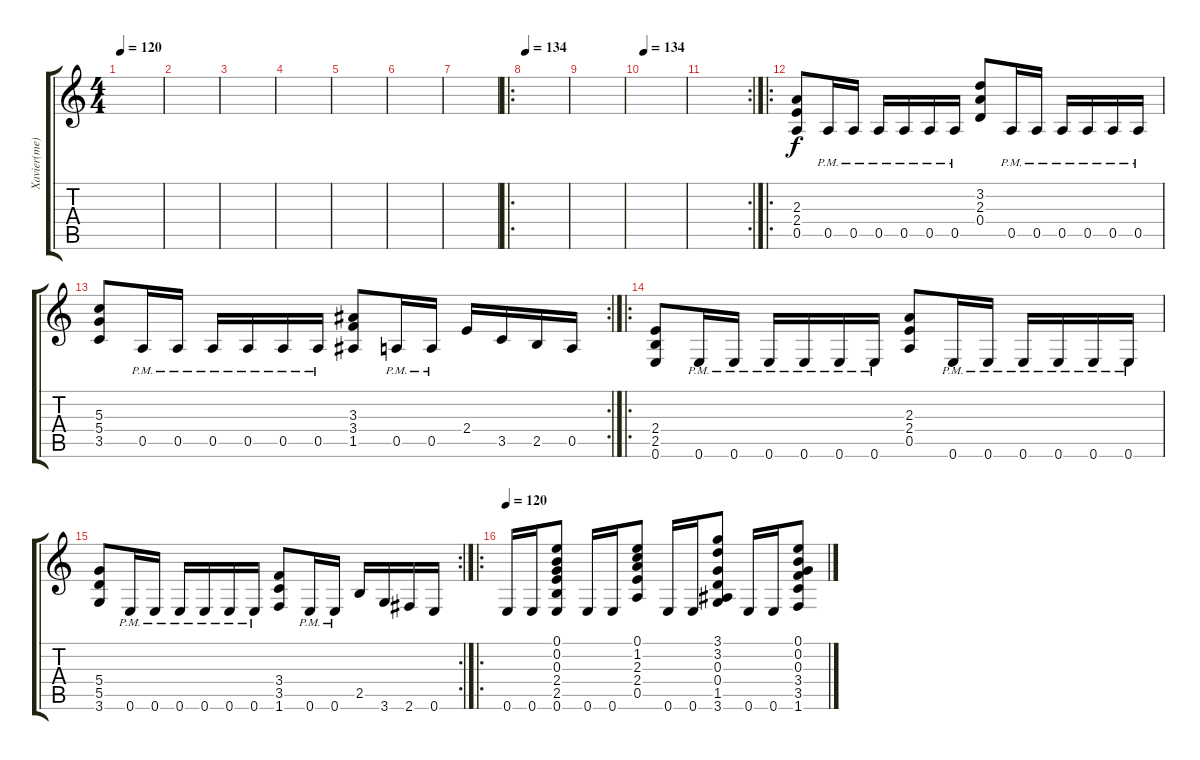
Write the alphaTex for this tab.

\track ("Xavier(me)" "Xavier(me)") {instrument distortionguitar}
\staff {score tabs}
\tuning (E4 B3 G3 D3 A2 E2) {hide}
\ts (4 4)
\tempo 120
\clef g2
\ks c
|
|
|
|
|
|
|
\ro
\tempo 134
|
|
\tempo 134
|
\rc 2
|
\ro
(2.3 2.4 0.5).8 0.5{pm}.16 0.5{pm}.16 0.5{pm}.16 0.5{pm}.16 0.5{pm}.16 0.5{pm}.16 (3.2 2.3 0.4).8 0.5{pm}.16 0.5{pm}.16 0.5{pm}.16 0.5{pm}.16 0.5{pm}.16 0.5{pm}.16 |
\rc 2
(5.3 5.4 3.5).8 0.5{pm}.16 0.5{pm}.16 0.5{pm}.16 0.5{pm}.16 0.5{pm}.16 0.5{pm}.16 (3.3 3.4 1.5).8 0.5{pm}.16 0.5{pm}.16 2.4.16 3.5.16 2.5.16 0.5.16 |
\ro
(2.4 2.5 0.6).8 0.6{pm}.16 0.6{pm}.16 0.6{pm}.16 0.6{pm}.16 0.6{pm}.16 0.6{pm}.16 (2.3 2.4 0.5).8 0.6{pm}.16 0.6{pm}.16 0.6{pm}.16 0.6{pm}.16 0.6{pm}.16 0.6{pm}.16 |
\rc 2
(5.4 5.5 3.6).8 0.6{pm}.16 0.6{pm}.16 0.6{pm}.16 0.6{pm}.16 0.6{pm}.16 0.6{pm}.16 (3.4 3.5 1.6).8 0.6{pm}.16 0.6{pm}.16 2.5.16 3.6.16 2.6.16 0.6.16 |
\ro
\tempo 120
0.6.16{volume 10 instrument electricguitarclean} 0.6.16 (0.1 0.2 0.3 2.4 2.5 0.6).8 0.6.16 0.6.16 (0.1 1.2 2.3 2.4 0.5).8 0.6.16 0.6.16 (3.1 3.2 0.3 0.4 1.5 3.6).8 0.6.16 0.6.16 (0.1 0.2 0.3 3.4 3.5 1.6).8
